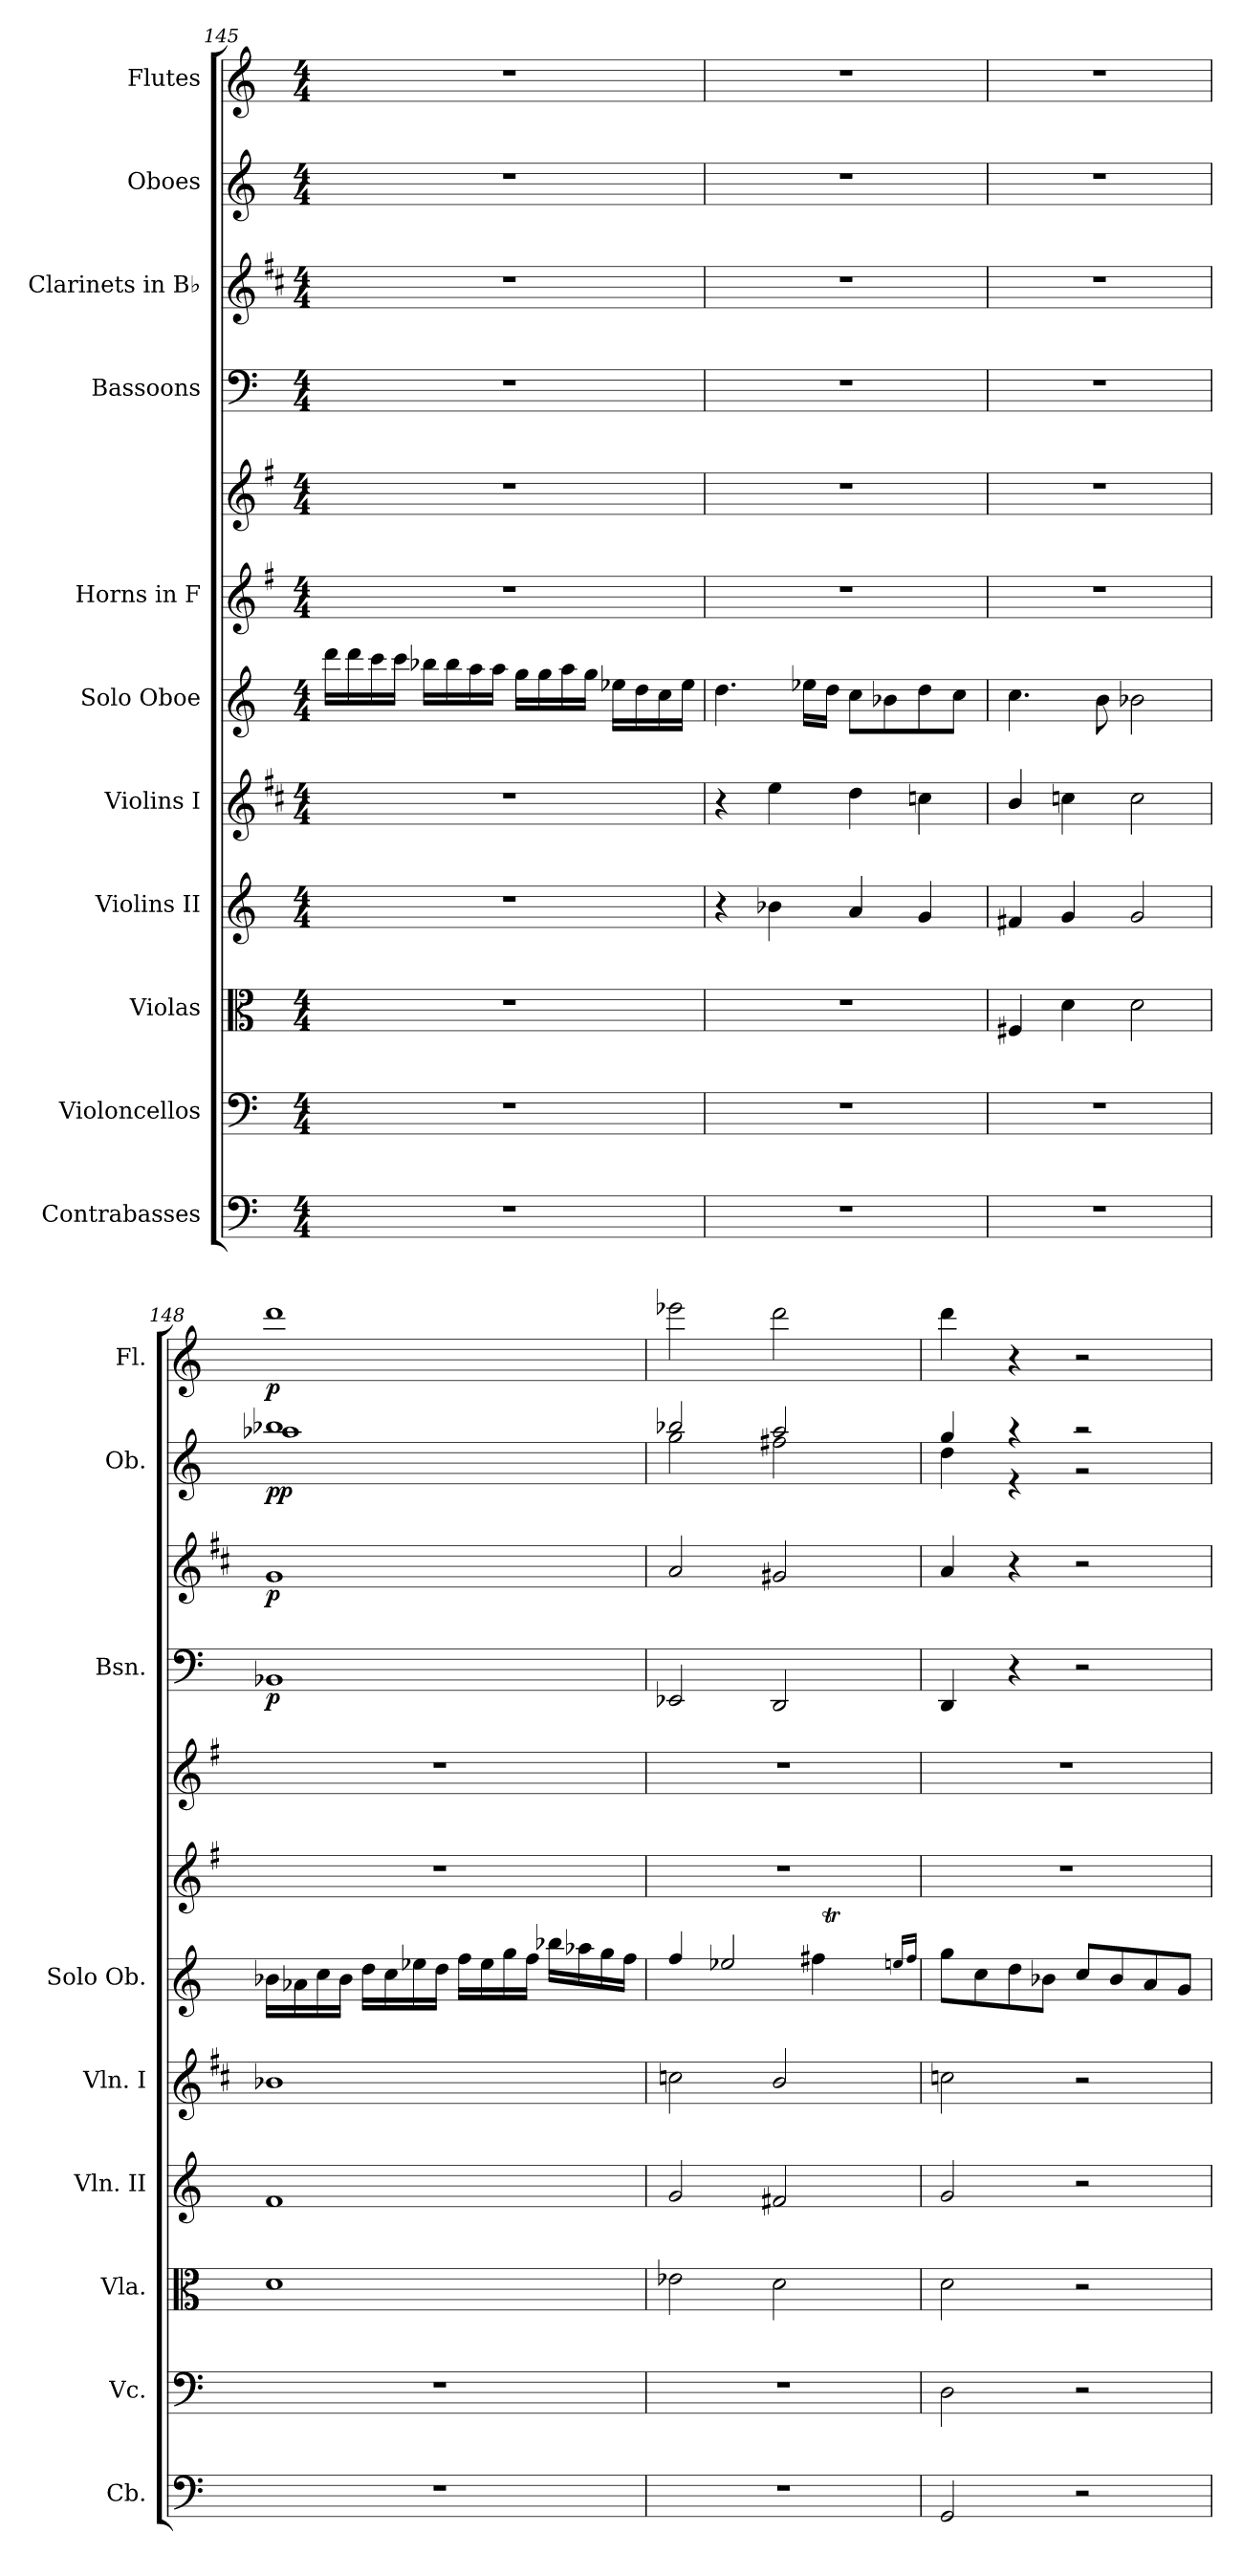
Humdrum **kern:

**kern	**kern	**kern	**kern	**kern	**kern	**kern	**kern	**kern	**dynam	**kern	**dynam	**kern	**dynam	**kern	**dynam
*part11	*part10	*part9	*part8	*part7	*part6	*part5	*part5	*part4	*part4	*part3	*part3	*part2	*part2	*part1	*part1
*staff12	*staff11	*staff10	*staff9	*staff8	*staff7	*staff6	*staff5	*staff4	*staff4	*staff3	*staff3	*staff2	*staff2	*staff1	*staff1
*I"Contrabasses	*I"Violoncellos	*I"Violas	*I"Violins II	*I"Violins I	*I"Solo Oboe	*I"Horns in F	*	*I"Bassoons	*	*I"Clarinets in B♭	*	*I"Oboes	*	*I"Flutes	*
*I'Cb.	*I'Vc.	*I'Vla.	*I'Vln. II	*I'Vln. I	*I'Solo Ob.	*	*	*I'Bsn.	*	*	*	*I'Ob.	*	*I'Fl.	*
!!LO:LB:g=z
*clefF4	*clefF4	*clefC3	*clefG2	*clefG2	*clefG2	*clefG2	*clefG2	*clefF4	*	*clefG2	*	*clefG2	*	*clefG2	*
*ITrd7c12	*	*	*	*ITrd1c2	*	*ITrd4c7	*ITrd4c7	*	*	*ITrd1c2	*	*	*	*	*
*k[]	*k[]	*k[]	*k[]	*k[]	*k[]	*k[]	*k[]	*k[]	*	*k[]	*	*k[]	*	*k[]	*
*M4/4	*M4/4	*M4/4	*M4/4	*M4/4	*M4/4	*M4/4	*M4/4	*M4/4	*	*M4/4	*	*M4/4	*	*M4/4	*
=145	=145	=145	=145	=145	=145	=145	=145	=145	=145	=145	=145	=145	=145	=145	=145
1r	1r	1r	1r	1r	16ddd\LL	1r	1r	1r	.	1r	.	1r	.	1r	.
.	.	.	.	.	16ddd\	.	.	.	.	.	.	.	.	.	.
.	.	.	.	.	16ccc\	.	.	.	.	.	.	.	.	.	.
.	.	.	.	.	16ccc\JJ	.	.	.	.	.	.	.	.	.	.
.	.	.	.	.	16bb-X\LL	.	.	.	.	.	.	.	.	.	.
.	.	.	.	.	16bb-\	.	.	.	.	.	.	.	.	.	.
.	.	.	.	.	16aa\	.	.	.	.	.	.	.	.	.	.
.	.	.	.	.	16aa\JJ	.	.	.	.	.	.	.	.	.	.
.	.	.	.	.	16gg\LL	.	.	.	.	.	.	.	.	.	.
.	.	.	.	.	16gg\	.	.	.	.	.	.	.	.	.	.
.	.	.	.	.	16aa\	.	.	.	.	.	.	.	.	.	.
.	.	.	.	.	16gg\JJ	.	.	.	.	.	.	.	.	.	.
.	.	.	.	.	16ee-X\LL	.	.	.	.	.	.	.	.	.	.
.	.	.	.	.	16dd\	.	.	.	.	.	.	.	.	.	.
.	.	.	.	.	16cc\	.	.	.	.	.	.	.	.	.	.
.	.	.	.	.	16ee-\JJ	.	.	.	.	.	.	.	.	.	.
=146	=146	=146	=146	=146	=146	=146	=146	=146	=146	=146	=146	=146	=146	=146	=146
1r	1r	1r	4r	4r	4.dd\	1r	1r	1r	.	1r	.	1r	.	1r	.
.	.	.	4b-X\	4dd\	.	.	.	.	.	.	.	.	.	.	.
.	.	.	.	.	16ee-X\LL	.	.	.	.	.	.	.	.	.	.
.	.	.	.	.	16dd\JJ	.	.	.	.	.	.	.	.	.	.
.	.	.	4a/	4cc\	8cc\L	.	.	.	.	.	.	.	.	.	.
.	.	.	.	.	8b-X\	.	.	.	.	.	.	.	.	.	.
.	.	.	4g/	4b-X\	8dd\	.	.	.	.	.	.	.	.	.	.
.	.	.	.	.	8cc\J	.	.	.	.	.	.	.	.	.	.
=147	=147	=147	=147	=147	=147	=147	=147	=147	=147	=147	=147	=147	=147	=147	=147
1r	1r	4F#X/	4f#X/	4a/	4.cc\	1r	1r	1r	.	1r	.	1r	.	1r	.
.	.	4d\	4g/	4b-X\	.	.	.	.	.	.	.	.	.	.	.
.	.	.	.	.	8b\	.	.	.	.	.	.	.	.	.	.
.	.	2d\	2g/	2b-\	2b-X\	.	.	.	.	.	.	.	.	.	.
!!LO:PB:g=z
=148	=148	=148	=148	=148	=148	=148	=148	=148	=148	=148	=148	=148	=148	=148	=148
*	*	*	*	*	*	*	*	*	*	*	*	*^	*	*	*
!	!	!	!	!	!	!	!	!	!LO:DY:b	!	!LO:DY:b	!	!	!LO:DY:b	!	!
!	!	!	!	!	!	!	!	!	!	!	!	!	!	!LO:DY:n=1:b	!	!LO:DY:b
1r	1r	1d	1f	1a-X	16b-X\LL	1r	1r	1BB-X	p	1f	p	1bb-X	1aa-X	p p	1ddd	p
.	.	.	.	.	16a-X\	.	.	.	.	.	.	.	.	.	.	.
.	.	.	.	.	16cc\	.	.	.	.	.	.	.	.	.	.	.
.	.	.	.	.	16b-\JJ	.	.	.	.	.	.	.	.	.	.	.
.	.	.	.	.	16dd\LL	.	.	.	.	.	.	.	.	.	.	.
.	.	.	.	.	16cc\	.	.	.	.	.	.	.	.	.	.	.
.	.	.	.	.	16ee-X\	.	.	.	.	.	.	.	.	.	.	.
.	.	.	.	.	16dd\JJ	.	.	.	.	.	.	.	.	.	.	.
.	.	.	.	.	16ff\LL	.	.	.	.	.	.	.	.	.	.	.
.	.	.	.	.	16ee-\	.	.	.	.	.	.	.	.	.	.	.
.	.	.	.	.	16gg\	.	.	.	.	.	.	.	.	.	.	.
.	.	.	.	.	16ff\JJ	.	.	.	.	.	.	.	.	.	.	.
.	.	.	.	.	16bb-X\LL	.	.	.	.	.	.	.	.	.	.	.
.	.	.	.	.	16aa-X\	.	.	.	.	.	.	.	.	.	.	.
.	.	.	.	.	16gg\	.	.	.	.	.	.	.	.	.	.	.
.	.	.	.	.	16ff\JJ	.	.	.	.	.	.	.	.	.	.	.
=149	=149	=149	=149	=149	=149	=149	=149	=149	=149	=149	=149	=149	=149	=149	=149	=149
*	*	*	*	*	*^	*	*	*	*	*	*	*	*	*	*	*
1r	1r	2e-X\	2g/	2b-X\	4ff/	2.ryy	1r	1r	2EE-X/	.	2g/	.	2bb-X/	2gg\	.	2eee-X\	.
.	.	.	.	.	2ee-X/	.	.	.	.	.	.	.	.	.	.	.	.
.	.	2d\	2f#X/	2a/	.	.	.	.	2DD/	.	2f#X/	.	2aa/	2ff#X\	.	2ddd\	.
.	.	.	.	.	8.ff#Xt/Lyy	4ff#\	.	.	.	.	.	.	.	.	.	.	.
.	.	.	.	.	16ff#/Jkyy	.	.	.	.	.	.	.	.	.	.	.	.
*	*	*	*	*	*v	*v	*	*	*	*	*	*	*	*	*	*	*
.	.	.	.	.	16qeen/LL	.	.	.	.	.	.	.	.	.	.	.
.	.	.	.	.	16qff#/JJ	.	.	.	.	.	.	.	.	.	.	.
=150	=150	=150	=150	=150	=150	=150	=150	=150	=150	=150	=150	=150	=150	=150	=150	=150
2GGG/	2D\	2d\	2g/	2b-X\	8gg\L	1r	1r	4DD/	.	4g/	.	4gg/	4dd\	.	4ddd\	.
.	.	.	.	.	8cc\	.	.	.	.	.	.	.	.	.	.	.
.	.	.	.	.	8dd\	.	.	4r	.	4r	.	4r	4r	.	4r	.
.	.	.	.	.	8b-X\J	.	.	.	.	.	.	.	.	.	.	.
2r	2r	2r	2r	2r	8cc/L	.	.	2r	.	2r	.	2r	2r	.	2r	.
.	.	.	.	.	8b-/	.	.	.	.	.	.	.	.	.	.	.
.	.	.	.	.	8a/	.	.	.	.	.	.	.	.	.	.	.
.	.	.	.	.	8g/J	.	.	.	.	.	.	.	.	.	.	.
*	*	*	*	*	*	*	*	*	*	*	*	*v	*v	*	*	*
=	=	=	=	=	=	=	=	=	=	=	=	=	=	=	=
*-	*-	*-	*-	*-	*-	*-	*-	*-	*-	*-	*-	*-	*-	*-	*-
